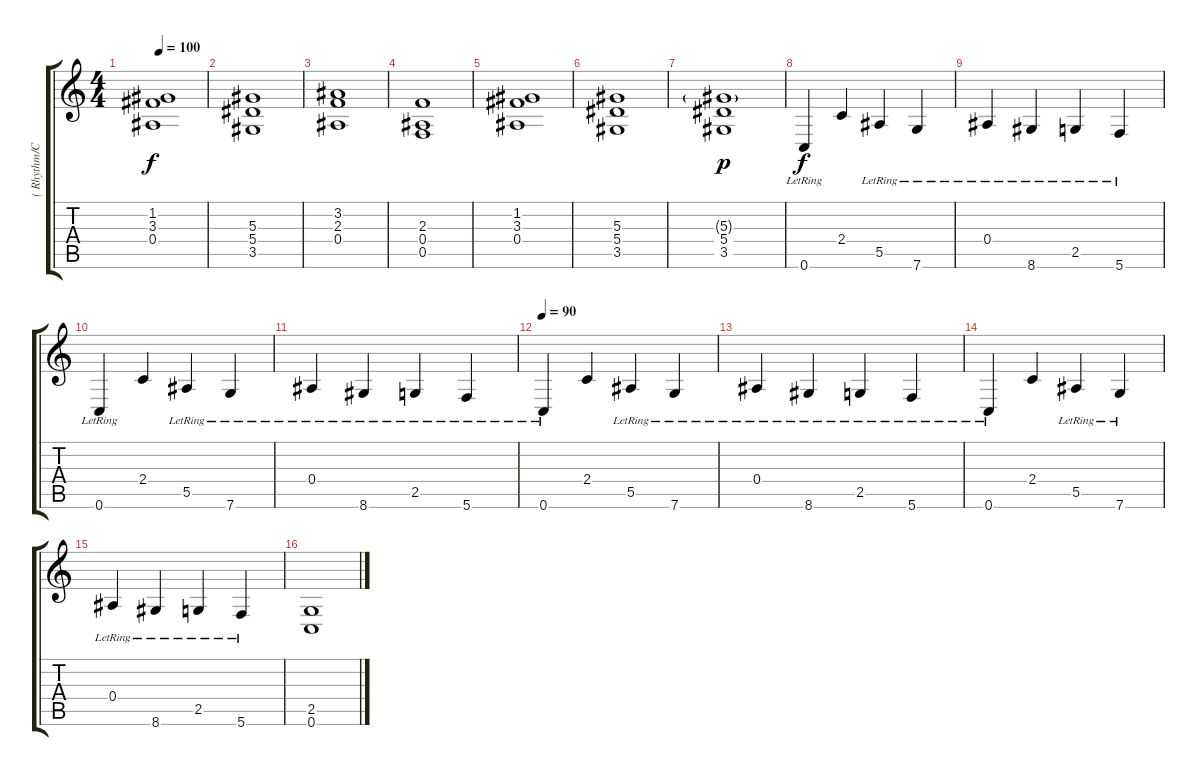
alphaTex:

\track ("( Rhythm/Clean )" "( Rhythm/C") {instrument distortionguitar}
\staff {score tabs}
\tuning (C4 G3 Eb3 Bb2 F2 C2) {hide}
\ts (4 4)
\tempo 100
\clef g2
\ks c
(1.2 3.3 0.4).1{dy f} |
(5.3 5.4 3.5).1 |
(3.2 2.3 0.4).1 |
(2.3 0.4 0.5).1 |
(1.2 3.3 0.4).1 |
(5.3 5.4 3.5).1 |
(5.3{g} 5.4 3.5).1{dy p} |
0.6{lr}.4{dy f instrument electricguitarclean} 2.4.4 5.5{lr}.4 7.6{lr}.4 |
0.4{lr}.4 8.6{lr}.4 2.5{lr}.4 5.6{lr}.4 |
0.6{lr}.4{instrument electricguitarclean} 2.4.4 5.5{lr}.4 7.6{lr}.4 |
0.4{lr}.4 8.6{lr}.4 2.5{lr}.4 5.6{lr}.4 |
\tempo 90
0.6{lr}.4{instrument electricguitarclean} 2.4.4 5.5{lr}.4 7.6{lr}.4 |
0.4{lr}.4 8.6{lr}.4 2.5{lr}.4 5.6{lr}.4 |
0.6{lr}.4{instrument electricguitarclean} 2.4.4 5.5{lr}.4 7.6{lr}.4 |
0.4{lr}.4 8.6{lr}.4 2.5{lr}.4 5.6{lr}.4 |
(2.5 0.6).1{instrument distortionguitar}
